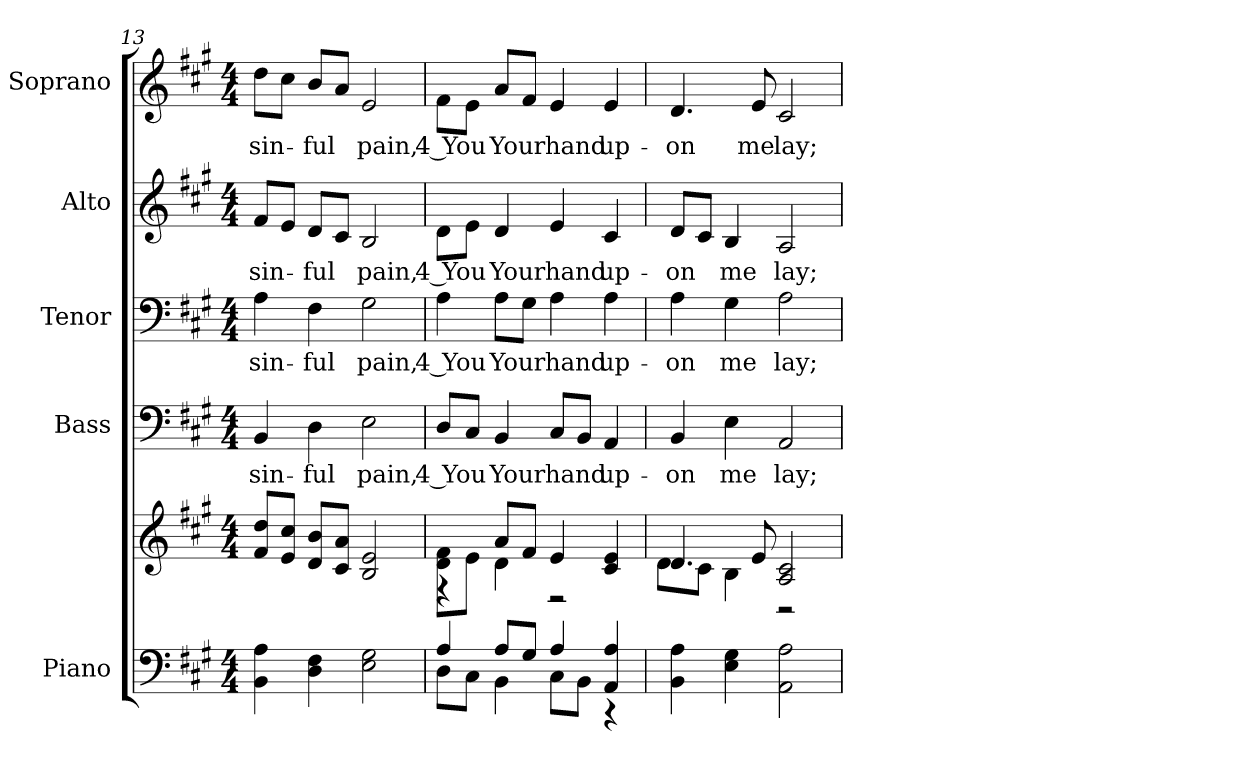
**kern	**kern	**kern	**text	**kern	**text	**kern	**text	**kern	**text
*part5	*part5	*part4	*part4	*part3	*part3	*part2	*part2	*part1	*part1
*staff6	*staff5	*staff4	*staff4	*staff3	*staff3	*staff2	*staff2	*staff1	*staff1
*I"Piano	*	*I"Bass	*	*I"Tenor	*	*I"Alto	*	*I"Soprano	*
*I'Pno.	*	*I'B.	*	*I'T.	*	*I'A.	*	*I'S.	*
*clefF4	*clefG2	*clefF4	*	*clefF4	*	*clefG2	*	*clefG2	*
*k[f#c#g#]	*k[f#c#g#]	*k[f#c#g#]	*	*k[f#c#g#]	*	*k[f#c#g#]	*	*k[f#c#g#]	*
*A:	*A:	*A:	*	*A:	*	*A:	*	*A:	*
*M4/4	*M4/4	*M4/4	*	*M4/4	*	*M4/4	*	*M4/4	*
=13	=13	=13	=13	=13	=13	=13	=13	=13	=13
!	!	!	!LO:LY:b:color=#000000	!	!	!	!	!	!
!	!	!	!	!	!LO:LY:b:color=#000000	!	!	!	!
!	!	!	!	!	!	!	!LO:LY:b:color=#000000	!	!
!	!	!	!	!	!	!	!	!	!LO:LY:b:color=#000000
4BBi\ 4Ai	8f#i/ 8ddiL	4BBi/	sin-	4Ai\	sin-	8f#i/L	sin-	8ddi\L	sin-
.	8ei/ 8cc#iJ	.	.	.	.	8ei/J	.	8cc#i\J	.
!	!	!	!LO:LY:b:color=#000000	!	!	!	!	!	!
!	!	!	!	!	!LO:LY:b:color=#000000	!	!	!	!
!	!	!	!	!	!	!	!LO:LY:b:color=#000000	!	!
!	!	!	!	!	!	!	!	!	!LO:LY:b:color=#000000
4Di\ 4F#i	8di/ 8biL	4Di\	-ful	4F#i\	-ful	8di/L	-ful	8bi/L	-ful
.	8c#i/ 8aiJ	.	.	.	.	8c#i/J	.	8ai/J	.
!	!	!	!LO:LY:b:color=#000000	!	!	!	!	!	!
!	!	!	!	!	!LO:LY:b:color=#000000	!	!	!	!
!	!	!	!	!	!	!	!LO:LY:b:color=#000000	!	!
!	!	!	!	!	!	!	!	!	!LO:LY:b:color=#000000
2Ei\ 2G#i	2Bi/ 2ei	2Ei\	pain,	2G#i\	pain,	2Bi/	pain,	2ei/	pain,
=14	=14	=14	=14	=14	=14	=14	=14	=14	=14
*^	*^	*	*	*	*	*	*	*	*
!	!	!	!	!	!LO:LY:b:color=#000000	!	!	!	!	!	!
!	!	!	!	!	!	!	!LO:LY:b:color=#000000	!	!	!	!
!	!	!	!	!	!	!	!	!	!LO:LY:b:color=#000000	!	!
!	!	!	!	!	!	!	!	!	!	!	!LO:LY:b:color=#000000
4Ai/	8Di\L	8di\ 8f#iL	4r	8Di/L	4 You	4Ai\	4 You	8di\L	4 You	8f#i\L	4 You
.	8C#i\J	8ei\J	.	8C#i/J	.	.	.	8ei\J	.	8ei\J	.
!	!	!	!	!	!LO:LY:b:color=#000000	!	!	!	!	!	!
!	!	!	!	!	!	!	!LO:LY:b:color=#000000	!	!	!	!
!	!	!	!	!	!	!	!	!	!LO:LY:b:color=#000000	!	!
!	!	!	!	!	!	!	!	!	!	!	!LO:LY:b:color=#000000
8Ai/L	4BBi\	8ai/L	4di\	4BBi/	Your	8Ai\L	Your	4di/	Your	8ai/L	Your
8G#i/J	.	8f#i/J	.	.	.	8G#i\J	.	.	.	8f#i/J	.
!	!	!	!	!	!LO:LY:b:color=#000000	!	!	!	!	!	!
!	!	!	!	!	!	!	!LO:LY:b:color=#000000	!	!	!	!
!	!	!	!	!	!	!	!	!	!LO:LY:b:color=#000000	!	!
!	!	!	!	!	!	!	!	!	!	!	!LO:LY:b:color=#000000
4Ai/	8C#i\L	4ei/	2r	8C#i/L	hand	4Ai\	hand	4ei/	hand	4ei/	hand
.	8BBi\J	.	.	8BBi/J	.	.	.	.	.	.	.
!	!	!	!	!	!LO:LY:b:color=#000000	!	!	!	!	!	!
!	!	!	!	!	!	!	!LO:LY:b:color=#000000	!	!	!	!
!	!	!	!	!	!	!	!	!	!LO:LY:b:color=#000000	!	!
!	!	!	!	!	!	!	!	!	!	!	!LO:LY:b:color=#000000
4AAi/ 4Ai	4r	4c#i/ 4ei	.	4AAi/	up-	4Ai\	up-	4c#i/	up-	4ei/	up-
*v	*v	*	*	*	*	*	*	*	*	*	*
!!LO:PB:g=z
=15	=15	=15	=15	=15	=15	=15	=15	=15	=15	=15
*^	*	*	*	*	*	*	*	*	*	*
!	!	!	!	!	!LO:LY:b:color=#000000	!	!	!	!	!	!
*v	*v	*	*	*	*	*	*	*	*	*	*
*^	*	*	*	*	*	*	*	*	*	*
!	!	!	!	!	!	!	!LO:LY:b:color=#000000	!	!	!	!
*v	*v	*	*	*	*	*	*	*	*	*	*
*^	*	*	*	*	*	*	*	*	*	*
!	!	!	!	!	!	!	!	!	!LO:LY:b:color=#000000	!	!
*v	*v	*	*	*	*	*	*	*	*	*	*
*^	*	*	*	*	*	*	*	*	*	*
!	!	!	!	!	!	!	!	!	!	!	!LO:LY:b:color=#000000
*v	*v	*	*	*	*	*	*	*	*	*	*
4BBi\ 4Ai	4.di/	8di\L	4BBi/	-on	4Ai\	-on	8di/L	-on	4.di/	-on
.	.	8c#i\J	.	.	.	.	8c#i/J	.	.	.
!	!	!	!	!LO:LY:b:color=#000000	!	!	!	!	!	!
!	!	!	!	!	!	!LO:LY:b:color=#000000	!	!	!	!
!	!	!	!	!	!	!	!	!LO:LY:b:color=#000000	!	!
4Ei\ 4G#i	.	4Bi\	4Ei\	me	4G#i\	me	4Bi/	me	.	.
!	!	!	!	!	!	!	!	!	!	!LO:LY:b:color=#000000
.	8ei/	.	.	.	.	.	.	.	8ei/	me
!	!	!	!	!LO:LY:b:color=#000000	!	!	!	!	!	!
!	!	!	!	!	!	!LO:LY:b:color=#000000	!	!	!	!
!	!	!	!	!	!	!	!	!LO:LY:b:color=#000000	!	!
!	!	!	!	!	!	!	!	!	!	!LO:LY:b:color=#000000
2AAi\ 2Ai	2Ai/ 2c#i	2r	2AAi/	lay;	2Ai\	lay;	2Ai/	lay;	2c#i/	lay;
*	*v	*v	*	*	*	*	*	*	*	*
=	=	=	=	=	=	=	=	=	=
*-	*-	*-	*-	*-	*-	*-	*-	*-	*-
